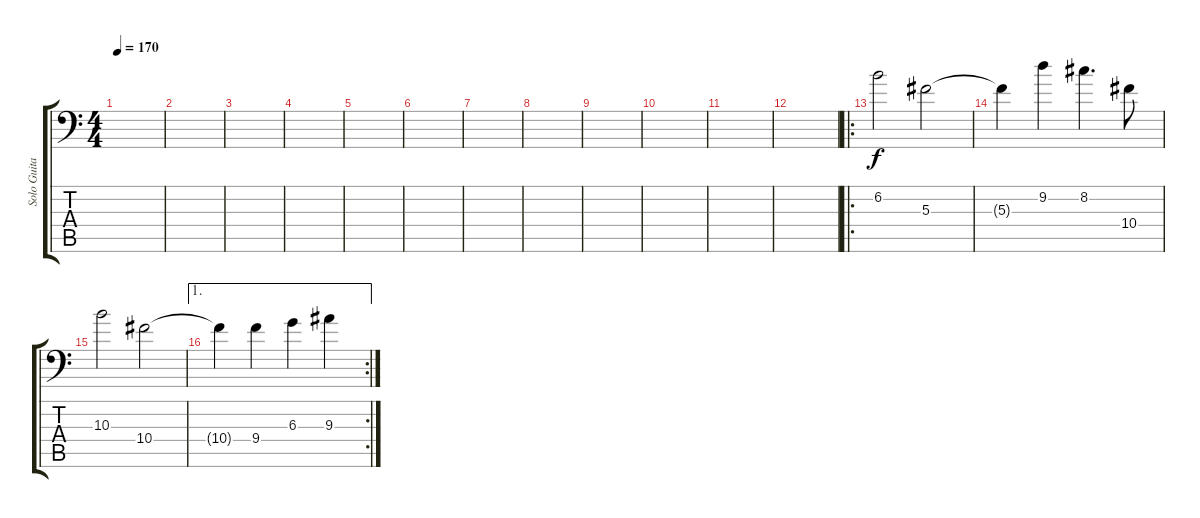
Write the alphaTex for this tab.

\track ("Solo Guitar 1" "Solo Guita") {instrument distortionguitar}
\staff {score tabs}
\tuning (Bb3 F3 Db3 Ab2 Eb2 Bb1) {hide}
\ts (4 4)
\tempo 170
\clef f4
\ks c
|
|
|
|
|
|
|
|
|
|
|
|
\ro
6.2.2 5.3.2 |
5.3{t}.4 9.2.4 8.2.4{d} 10.4.8 |
10.3.2 10.4.2 |
\ae 1
\rc 2
10.4{t}.4 9.4.4 6.3.4 9.3.4
